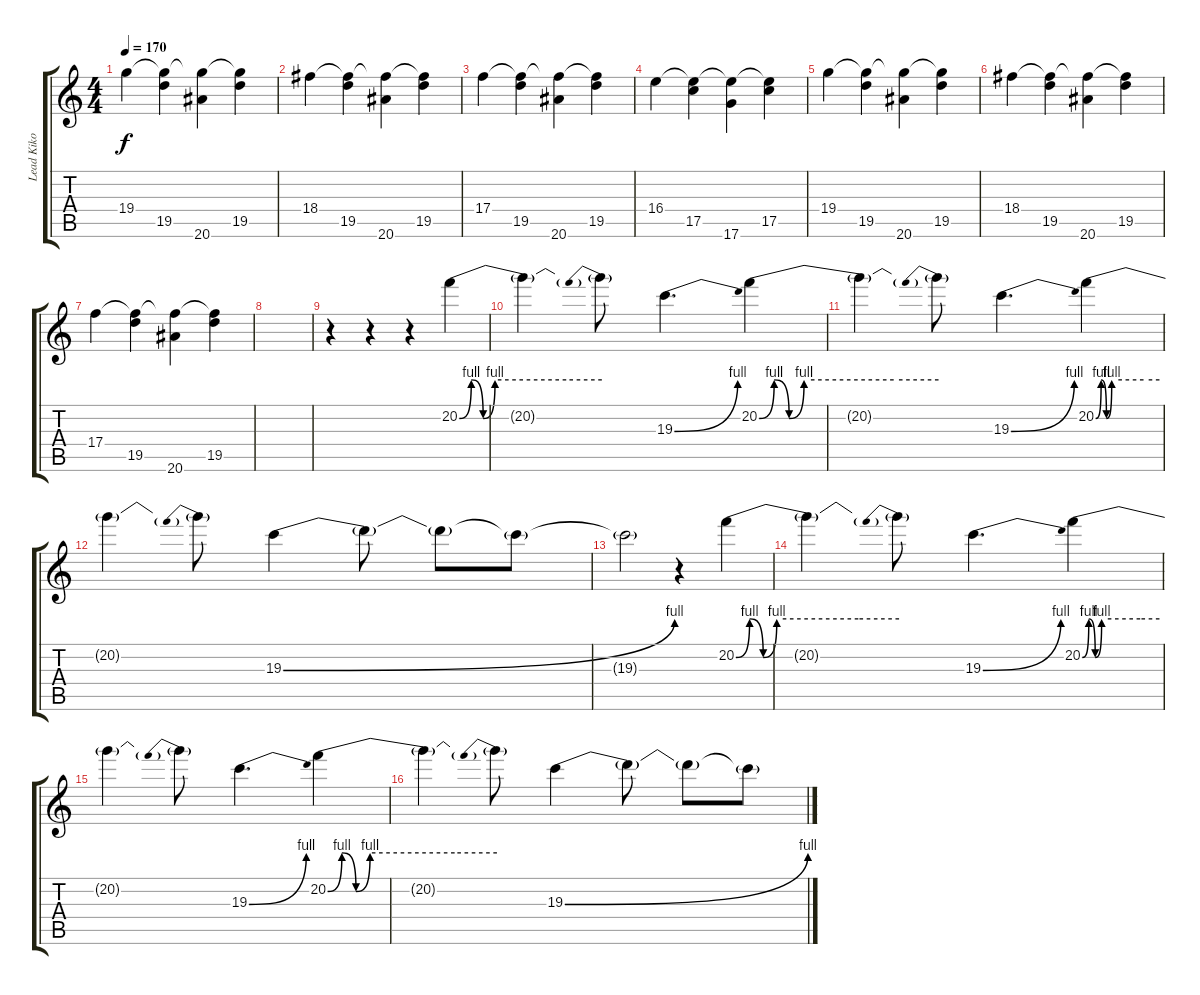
\track ("Lead Kiko" "Lead Kiko") {instrument distortionguitar}
\staff {score tabs}
\tuning (D4 A3 F3 C3 G2 D2) {hide}
\ts (4 4)
\tempo 170
\clef g2
\ks c
19.4.4{dy f} (19.4{t} 19.5).4 (19.4{t} 20.6).4 (19.4{t} 19.5).4 |
18.4.4 (18.4{t} 19.5).4 (18.4{t} 20.6).4 (18.4{t} 19.5).4 |
17.4.4 (17.4{t} 19.5).4 (17.4{t} 20.6).4 (17.4{t} 19.5).4 |
16.4.4 (16.4{t} 17.5).4 (16.4{t} 17.6).4 (16.4{t} 17.5).4 |
19.4.4 (19.4{t} 19.5).4 (19.4{t} 20.6).4 (19.4{t} 19.5).4 |
18.4.4 (18.4{t} 19.5).4 (18.4{t} 20.6).4 (18.4{t} 19.5).4 |
17.4.4 (17.4{t} 19.5).4 (17.4{t} 20.6).4 (17.4{t} 19.5).4 |
|
r.4{volume 9} r.4 r.4 20.2{be (custom 0 0 5 4 10 0 15 4 45 4 60 4)}.4 |
20.2{t}.4 20.2{be (prebend 0 4 60 4) t}.8 19.3{be (bend 0 0 60 4)}.4{d} 20.2{be (custom 0 0 5 4 10 0 15 4 45 4 60 4)}.4 |
20.2{t}.4 20.2{be (prebend 0 4 60 4) t}.8 19.3{be (bend 0 0 60 4)}.4{d} 20.2{be (custom 0 0 5 4 10 0 15 4 45 4 60 4)}.4 |
20.2{t}.4 20.2{be (prebend 0 4 60 4) t}.8 19.3{be (bend 0 0 60 4)}.4 19.3{t}.8 19.3{t}.8 19.3{t}.8 |
19.3{t}.2 r.4 20.2{be (custom 0 0 5 4 10 0 15 4 45 4 60 4)}.4 |
20.2{t}.4 20.2{be (prebend 0 4 60 4) t}.8 19.3{be (bend 0 0 60 4)}.4{d} 20.2{be (custom 0 0 5 4 10 0 15 4 45 4 60 4)}.4 |
20.2{t}.4 20.2{be (prebend 0 4 60 4) t}.8 19.3{be (bend 0 0 60 4)}.4{d} 20.2{be (custom 0 0 5 4 10 0 15 4 45 4 60 4)}.4 |
20.2{t}.4 20.2{be (prebend 0 4 60 4) t}.8 19.3{be (bend 0 0 60 4)}.4 19.3{t}.8 19.3{t}.8 19.3{t}.8
